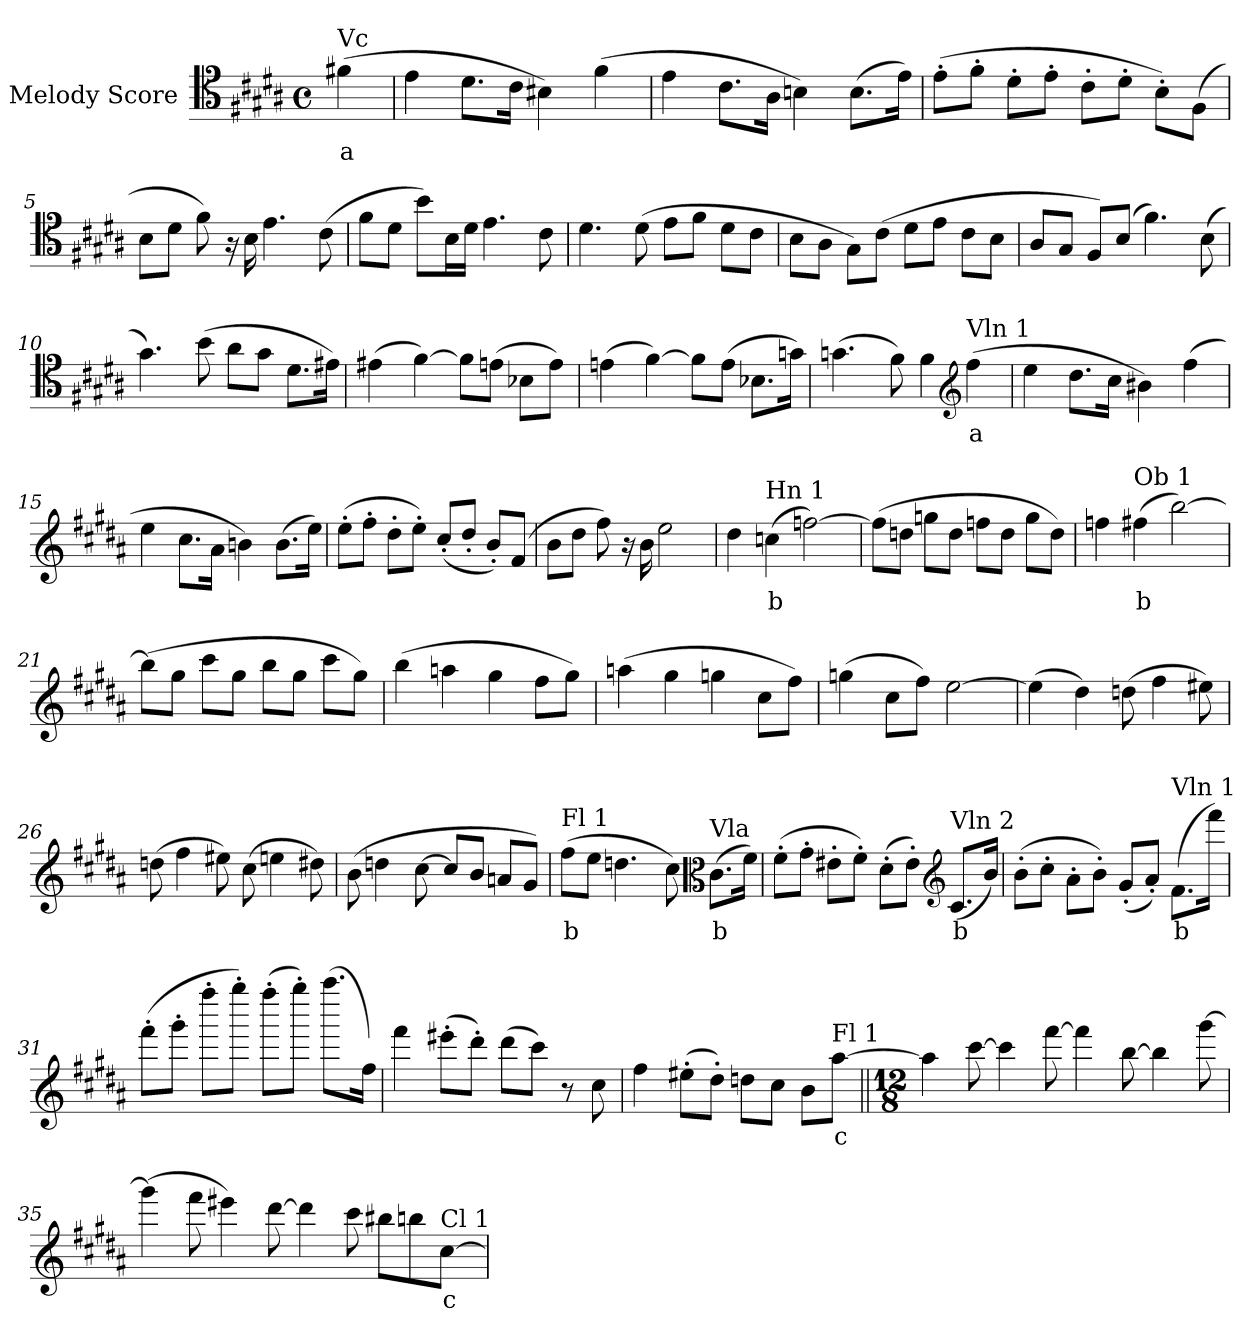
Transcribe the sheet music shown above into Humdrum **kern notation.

**kern	**text
*part1	*part1
*staff1	*staff1
*I"Melody Score	*
*clefC4	*
*k[f#c#g#d#a#]	*
*M4/4	*
*met(c)	*
=1	=1
!LO:TX:a:t=Vc	!
!	!LO:LY:b:color=#FF0000
(4f#X\	a
=2	=2
4e\	.
8.d#\L	.
16c#\Jk	.
4B#X\)	.
(4f#\	.
=3	=3
4e\	.
8.c#\L	.
16A#\Jk	.
4Bn\)	.
(8.B\L	.
16e\Jk)	.
=4	=4
(8e'\L	.
8f#'\J	.
8d#'\L	.
8e'\J	.
8c#'\L	.
8d#'\J	.
8B'\L)	.
(8F#\J	.
=5	=5
8B\L	.
8d#\J	.
8f#\)	.
16r	.
16B\	.
4.e\	.
(8c#\	.
=6	=6
8f#\L	.
8d#\J	.
8b\L)	.
16B\L	.
16d#\JJ	.
4.e\	.
8c#\	.
=7	=7
4.d#\	.
(8d#\	.
8e\L	.
8f#\J	.
8d#\L	.
8c#\J	.
=8	=8
8B\L	.
8A#\J	.
8G#\L)	.
(8c#\J	.
8d#\L	.
8e\J	.
8c#\L	.
8B\J	.
=9	=9
8A#/L	.
8G#/J	.
8F#/L)	.
(8B/J	.
4.f#\)	.
(8B\	.
=10	=10
4.g#\)	.
(8b\	.
8a#\L	.
8g#\J	.
8.d#\L	.
16e#X\Jk)	.
=11	=11
(4e#X\	.
[4f#\)	.
8f#\L]	.
(8en\J	.
8B-X\L	.
8e\J)	.
=12	=12
(4en\	.
[4f#\)	.
8f#\L]	.
(8e\J	.
8.B-X\L	.
16gn\Jk)	.
=13	=13
(4.gn\	.
8f#\)	.
4f#\	.
*clefG2	*
!LO:TX:a:t=Vln 1	!
!	!LO:LY:b:color=#FF0000
(4ff#\	a
=14	=14
4ee\	.
8.dd#\L	.
16cc#\Jk	.
4b#X\)	.
(4ff#\	.
=15	=15
4ee\	.
8.cc#\L	.
16a#\Jk	.
4bn\)	.
(8.b\L	.
16ee\Jk)	.
=16	=16
(8ee'\L	.
8ff#'\J	.
8dd#'\L	.
8ee'\J)	.
(8cc#'/L	.
8dd#'/J	.
8b'/L)	.
(8f#/J	.
=17	=17
8b\L	.
8dd#\J	.
8ff#\)	.
16r	.
16b\	.
2ee\	.
=18	=18
4dd#\	.
!LO:TX:a:t=Hn 1	!
!	!LO:LY:b:color=#FF0000
(4cc\	b
[2ff\)	.
=19	=19
(8ff\L]	.
8dd\J	.
8gg\L	.
8dd\J	.
8ff\L	.
8dd\J	.
8gg\L	.
8dd\J)	.
=20	=20
4ff\	.
!LO:TX:a:t=Ob 1	!
!	!LO:LY:b:color=#FF0000
(4ff#\	b
[2bb\)	.
=21	=21
(8bb\L]	.
8gg#\J	.
8ccc#\L	.
8gg#\J	.
8bb\L	.
8gg#\J	.
8ccc#\L	.
8gg#\J)	.
=22	=22
(4bb\	.
4aan\	.
4gg#\	.
8ff#\L	.
8gg#\J)	.
=23	=23
(4aan\	.
4gg#\	.
4ggn\	.
8cc#\L	.
8ff#\J)	.
=24	=24
(4ggn\	.
8cc#\L	.
8ff#\J)	.
[2ee\	.
=25	=25
(4ee\]	.
4dd#\)	.
(8ddn\	.
4ff#\	.
8ee#X\)	.
=26	=26
(8ddn\	.
4ff#\	.
8ee#X\)	.
(8cc#\	.
4een\	.
8dd#X\)	.
=27	=27
(8b\	.
4ddn\	.
[8cc#\	.
8cc#/L]	.
8b/J	.
8an/L	.
8g#/J)	.
=28	=28
!LO:TX:a:t=Fl 1	!
!	!LO:LY:b:color=#FF0000
(8ff#\L	b
8ee\J	.
4.ddn\	.
8cc#\)	.
*clefC3	*
!LO:TX:a:t=Vla	!
!	!LO:LY:b:color=#FF0000
(8.c#\L	b
16f#\Jk)	.
=29	=29
(8f#'\L	.
8g#'\J	.
8e#X'\L	.
8f#'\J)	.
(8d#'\L	.
8e#'\J)	.
*clefG2	*
!LO:TX:a:t=Vln 2	!
!	!LO:LY:b:color=#FF0000
(8.c#/L	b
16b/Jk)	.
=30	=30
(8b'\L	.
8cc#'\J	.
8a#'\L	.
8b'\J)	.
(8g#'/L	.
8a#'/J)	.
!LO:TX:a:t=Vln 1	!
!	!LO:LY:b:color=#FF0000
(8.f#\L	b
16fff#\Jk)	.
=31	=31
(8fff#'\L	.
8ggg#'\J	.
8ffff#'\L	.
8gggg#'\J)	.
(8ffff#'\L	.
8gggg#'\J)	.
(8.aaaa#\L	.
16ff#\Jk)	.
=32	=32
4fff#\	.
(8eee#X'\L	.
8ddd#'\J)	.
(8ddd#\L	.
8ccc#\J)	.
8r	.
8cc#\	.
=33	=33
4ff#\	.
(8ee#X'\L	.
8dd#'\J)	.
8ddn\L	.
8cc#\J	.
8b\L	.
!LO:TX:a:t=Fl 1	!
!	!LO:LY:b:color=#FF0000
[8aa#\J	c
=34||	=34||
*M12/8	*
*MM107	*
4aa#\]	.
[8ccc#\	.
4ccc#\]	.
[8fff#\	.
4fff#\]	.
[8bb\	.
4bb\]	.
[8ggg#\	.
=35	=35
(4ggg#\]	.
8fff#\	.
4eee#X\)	.
[8ddd#\	.
4ddd#\]	.
8ccc#\	.
8bb#X\L	.
8bbn\	.
!LO:TX:a:t=Cl 1	!
!	!LO:LY:b:color=#FF0000
[8cc#\J	c
=	=
*-	*-
